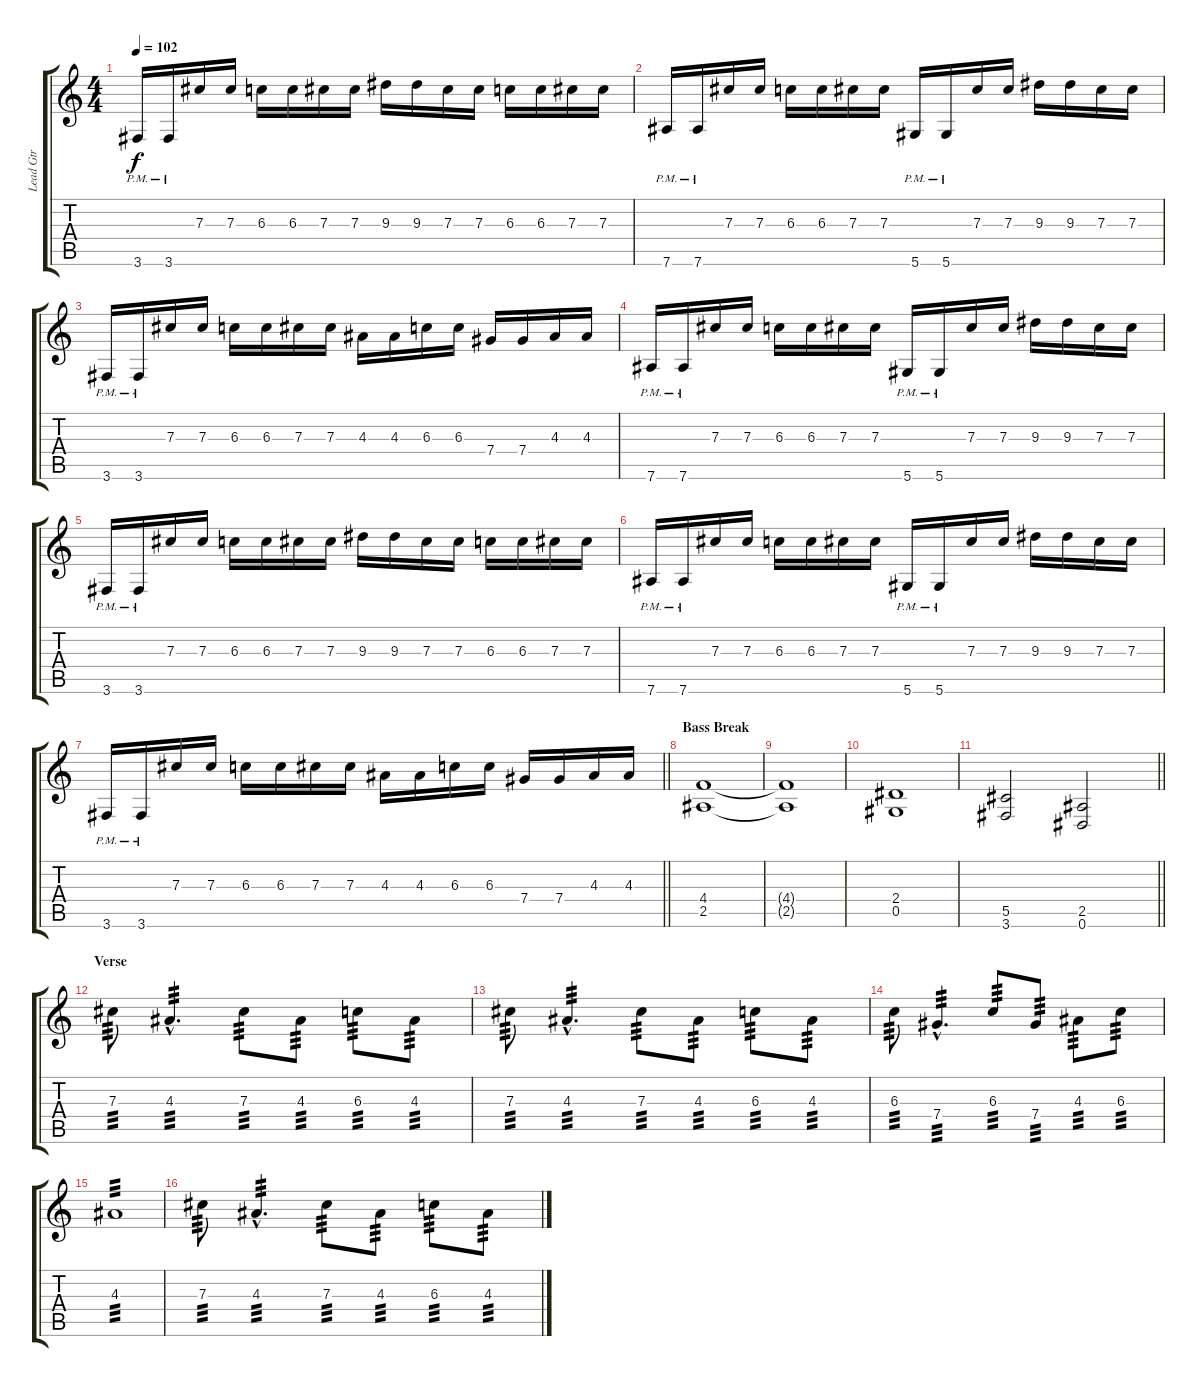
\track ("Lead Gtr" "Lead Gtr") {instrument distortionguitar}
\staff {score tabs}
\tuning (Eb4 Bb3 Gb3 Db3 Ab2 Eb2) {hide}
\ts (4 4)
\tempo 102
\clef g2
\ks c
3.6{pm}.16{dy f} 3.6{pm}.16 7.3.16 7.3.16 6.3.16 6.3.16 7.3.16 7.3.16 9.3.16 9.3.16 7.3.16 7.3.16 6.3.16 6.3.16 7.3.16 7.3.16 |
7.6{pm}.16 7.6{pm}.16 7.3.16 7.3.16 6.3.16 6.3.16 7.3.16 7.3.16 5.6{pm}.16 5.6{pm}.16 7.3.16 7.3.16 9.3.16 9.3.16 7.3.16 7.3.16 |
3.6{pm}.16 3.6{pm}.16 7.3.16 7.3.16 6.3.16 6.3.16 7.3.16 7.3.16 4.3.16 4.3.16 6.3.16 6.3.16 7.4.16 7.4.16 4.3.16 4.3.16 |
7.6{pm}.16 7.6{pm}.16 7.3.16 7.3.16 6.3.16 6.3.16 7.3.16 7.3.16 5.6{pm}.16 5.6{pm}.16 7.3.16 7.3.16 9.3.16 9.3.16 7.3.16 7.3.16 |
3.6{pm}.16 3.6{pm}.16 7.3.16 7.3.16 6.3.16 6.3.16 7.3.16 7.3.16 9.3.16 9.3.16 7.3.16 7.3.16 6.3.16 6.3.16 7.3.16 7.3.16 |
7.6{pm}.16 7.6{pm}.16 7.3.16 7.3.16 6.3.16 6.3.16 7.3.16 7.3.16 5.6{pm}.16 5.6{pm}.16 7.3.16 7.3.16 9.3.16 9.3.16 7.3.16 7.3.16 |
\barLineRight lightlight
3.6{pm}.16 3.6{pm}.16 7.3.16 7.3.16 6.3.16 6.3.16 7.3.16 7.3.16 4.3.16 4.3.16 6.3.16 6.3.16 7.4.16 7.4.16 4.3.16 4.3.16 |
\section ("" "Bass Break")
(4.4 2.5).1 |
(4.4{t} 2.5{t}).1 |
(2.4 0.5).1 |
\barLineRight lightlight
(5.5 3.6).2 (2.5 0.6).2 |
\section ("" "Verse")
7.3.8{tp 3} 4.3{hac}.4{d tp 3} 7.3.8{tp 3} 4.3.8{tp 3} 6.3.8{tp 3} 4.3.8{tp 3} |
7.3.8{tp 3} 4.3{hac}.4{d tp 3} 7.3.8{tp 3} 4.3.8{tp 3} 6.3.8{tp 3} 4.3.8{tp 3} |
6.3.8{tp 3} 7.4{hac}.4{d tp 3} 6.3.8{tp 3} 7.4.8{tp 3} 4.3.8{tp 3} 6.3.8{tp 3} |
4.3.1{tp 3} |
7.3.8{tp 3} 4.3{hac}.4{d tp 3} 7.3.8{tp 3} 4.3.8{tp 3} 6.3.8{tp 3} 4.3.8{tp 3}
